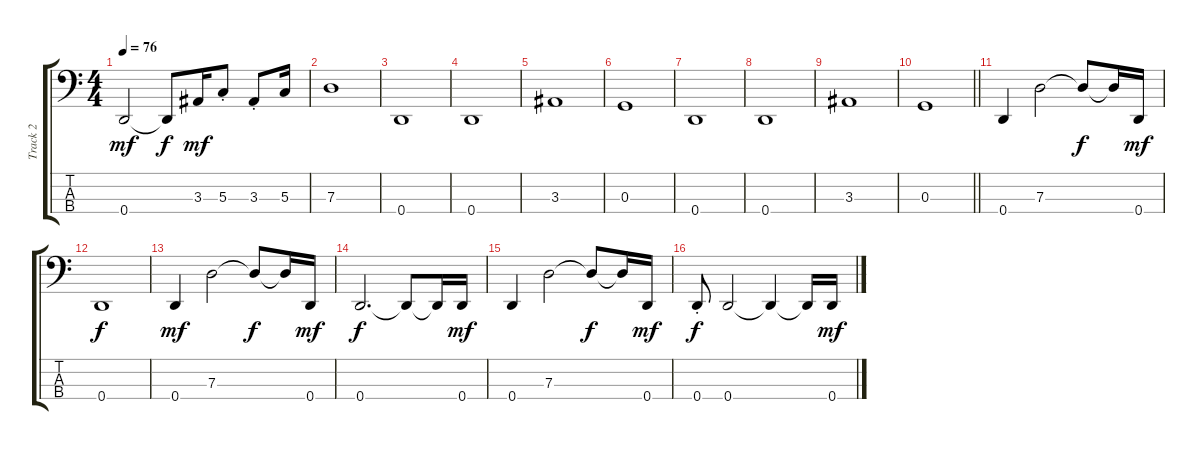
\track ("Track 2" "Track 2") {instrument electricbasspick}
\staff {score tabs}
\tuning (F2 C2 G1 D1) {hide}
\ts (4 4)
\tempo 76
\clef f4
\ks c
0.4.2{dy mf} 0.4{t}.8{dy f} 3.3.16{dy mf} 5.3{st}.8 3.3{st}.8 5.3.16 |
7.3.1 |
0.4.1 |
0.4.1 |
3.3.1 |
0.3.1 |
0.4.1 |
0.4.1 |
3.3.1 |
\barLineRight lightlight
0.3.1 |
0.4.4 7.3.2 7.3{t}.8{dy f} 7.3{t}.16 0.4.16{dy mf} |
0.4.1{dy f} |
0.4.4{dy mf} 7.3.2 7.3{t}.8{dy f} 7.3{t}.16 0.4.16{dy mf} |
0.4.2{d dy f} 0.4{t}.8 0.4{t}.16 0.4.16{dy mf} |
0.4.4 7.3.2 7.3{t}.8{dy f} 7.3{t}.16 0.4.16{dy mf} |
0.4{st}.8{dy f} 0.4.2 0.4{t}.4 0.4{t}.16 0.4.16{dy mf}
